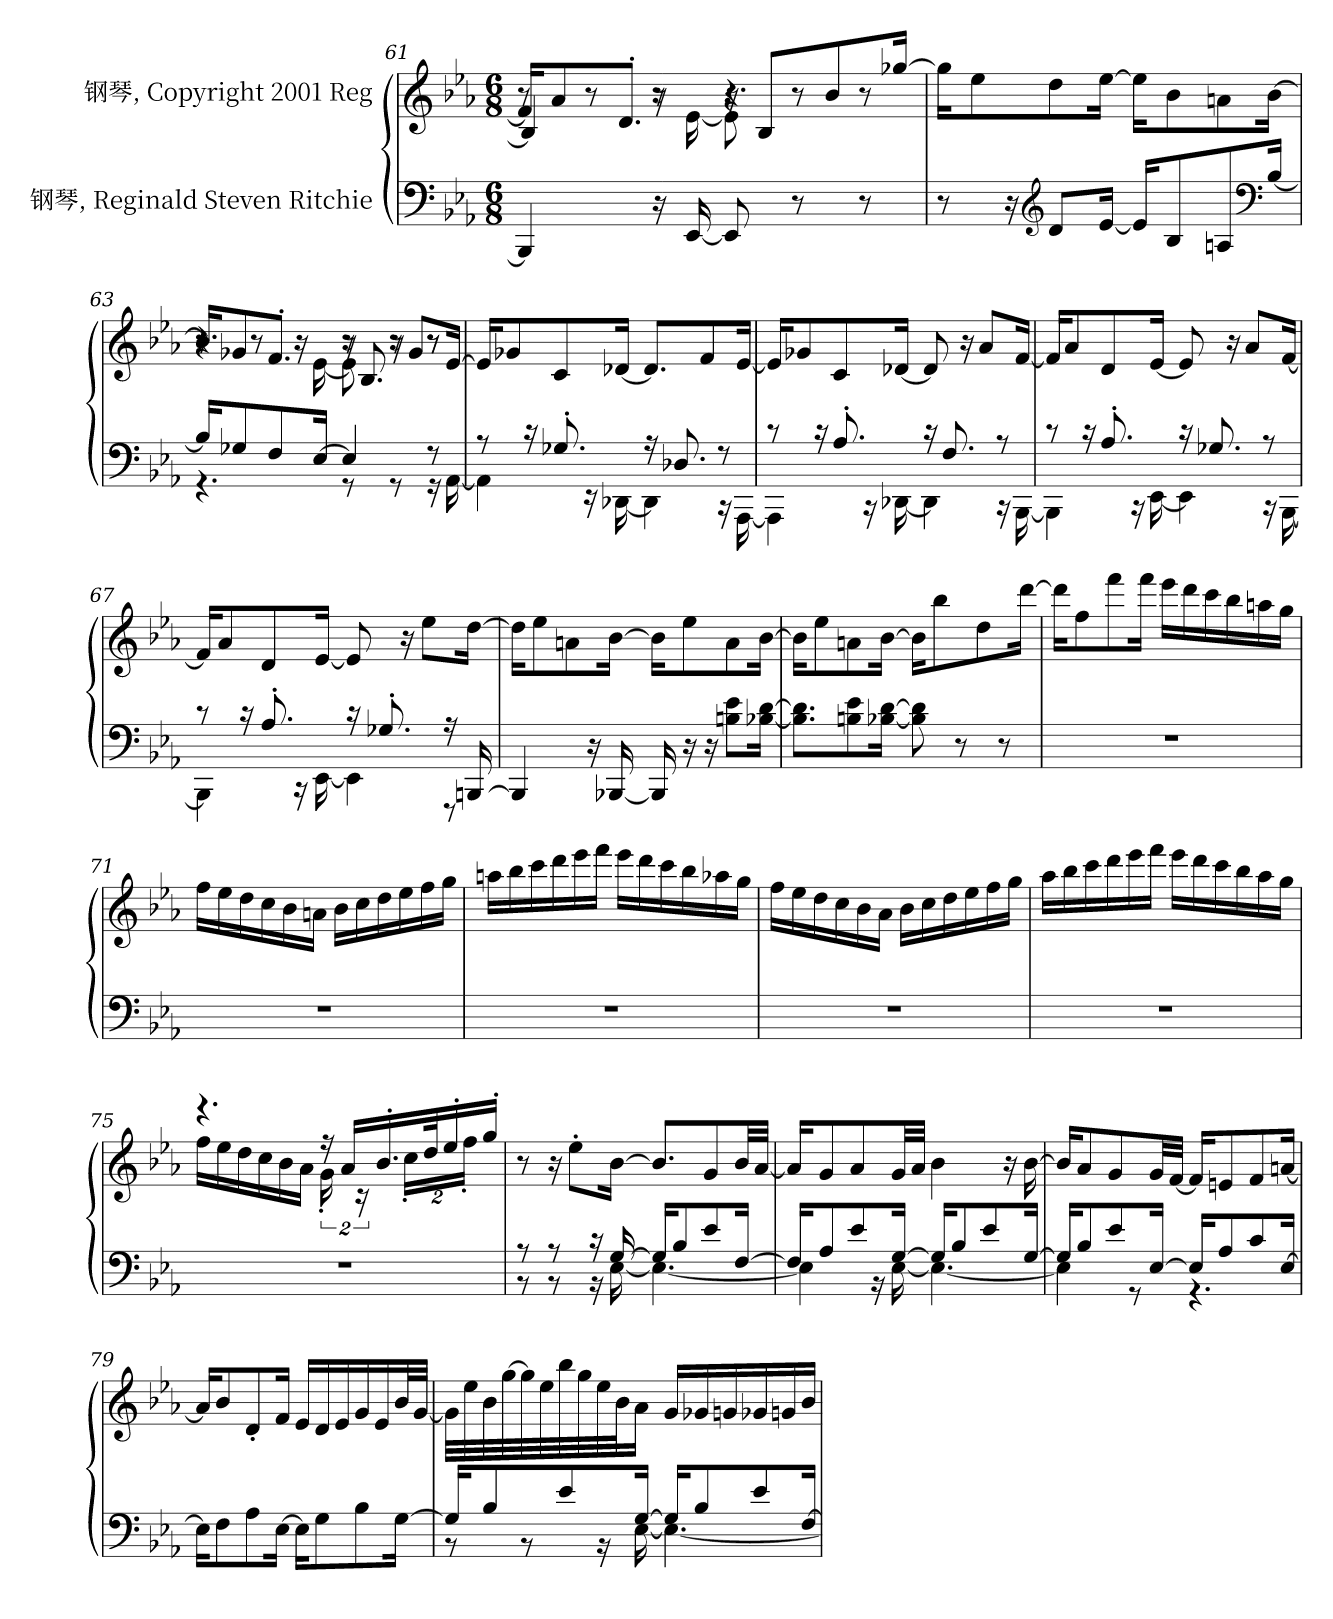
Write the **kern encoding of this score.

**kern	**kern
*part2	*part1
*staff2	*staff1
*I"钢琴, Reginald Steven Ritchie	*I"钢琴, Copyright 2001 Reg
!!LO:LB:g=z
*clefF4	*clefG2
*k[b-e-a-]	*k[b-e-a-]
*M6/8	*M6/8
=61	=61
*	*^
*	*	*^
4BBB-/]	16f/KL]	8r	4B-/]
.	8a-/	.	.
.	.	8r	.
.	8.d'/J	.	.
16r	.	16r	8r
[16EE-/	.	[16e-\	.
8EE-/]	16r	8e-\]	4.r
.	8B-/L	.	.
8r	.	8r	.
.	8b-/	.	.
8r	.	8r	.
.	[16gg-X/Jk	.	.
*	*v	*v	*v
=62	=62
8r	16gg-\KL]
.	8ee-\
16r	.
*clefG2	*
8d/L	8dd\
[16e-/Jk	[16ee-\Jk
16e-/KL]	16ee-\KL]
8B-/	8b-\
8An/	8an\
*clefF4	*
[16B-/Jk	[16b-\Jk
=63	=63
*^	*^
*	*	*	*^
16B-/KL]	4.r	16b-/KL]	8r	4.r
8G-X/	.	8g-X/	.	.
.	.	.	8r	.
8F/	.	8.f'/J	.	.
.	.	.	16r	.
[16E-/Jk	.	.	[16e-\	.
4E-/]	8r	8r	8e-\]	16r
.	.	.	.	8.B-/
.	8r	16r	8r	.
.	.	8g-/L	.	.
8r	16r	.	8r	8r
.	[16AA-\	[16e-/Jk	.	.
*	*	*v	*v	*v
!!LO:LB:g=z
=64	=64	=64
8r	4AA-\]	16e-/KL]
.	.	8g-X/
16r	.	.
8.G-X'/	.	8c/
.	16r	.
.	[16DD-X\	[16d-X/Jk
16r	4DD-\]	8.d-/L]
8.D-X/	.	.
.	.	8f/
8r	16r	.
.	[16AAA-\	[16e-/Jk
=65	=65	=65
8r	4AAA-\]	16e-/KL]
.	.	8g-X/
16r	.	.
8.A-'/	.	8c/
.	16r	.
.	[16DD-X\	[16d-X/Jk
16r	4DD-\]	8d-/]
8.F/	.	.
.	.	16r
.	.	8a-/L
8r	16r	.
.	[16BBB-\	[16f/Jk
=66	=66	=66
8r	4BBB-\]	16f/KL]
.	.	8a-/
16r	.	.
8.A-'/	.	8d/
.	16r	.
.	[16EE-\	[16e-/Jk
16r	4EE-\]	8e-/]
8.G-X/	.	.
.	.	16r
.	.	8a-/L
8r	16r	.
.	[16BBB-\	[16f/Jk
!!LO:PB:g=z
=67	=67	=67
8r	4BBB-\]	16f/KL]
.	.	8a-/
16r	.	.
8.A-'/	.	8d/
.	16r	.
.	[16EE-\	[16e-/Jk
16r	4EE-\]	8e-/]
8.G-X'/	.	.
.	.	16r
.	.	8ee-\L
16r	8r	.
[16BBBn/	.	[16dd\Jk
*v	*v	*
=68	=68
4BBB/]	16dd\KL]
.	8ee-\
.	8an\
16r	.
[16BBB-X/	[16b-\Jk
16BBB-/]	16b-\KL]
16r	8ee-\
16r	.
8Bn\ 8e-\L	8a\
[16B-X\ [16d\Jk	[16b-\Jk
=69	=69
8.B-\] 8.d\]L	16b-\KL]
.	8ee-\
8Bn\ 8e-\	8an\
[16B-X\ [16d\Jk	[16b-\Jk
8B-\] 8d\]	16b-\KL]
.	8bb-\
8r	.
.	8dd\
8r	.
.	[16ddd\Jk
!!LO:LB:g=z
=70	=70
2.r	16ddd\KL]
.	8ff\
.	8fff\
.	16fff\Jk
.	16eee-\LL
.	16ddd\
.	16ccc\
.	16bb-\
.	16aan\
.	16gg\JJ
=71	=71
2.r	16ff\LL
.	16ee-\
.	16dd\
.	16cc\
.	16b-\
.	16an\JJ
.	16b-\LL
.	16cc\
.	16dd\
.	16ee-\
.	16ff\
.	16gg\JJ
=72	=72
2.r	16aan\LL
.	16bb-\
.	16ccc\
.	16ddd\
.	16eee-\
.	16fff\JJ
.	16eee-\LL
.	16ddd\
.	16ccc\
.	16bb-\
.	16aa-X\
.	16gg\JJ
!!LO:LB:g=z
=73	=73
2.r	16ff\LL
.	16ee-\
.	16dd\
.	16cc\
.	16b-\
.	16a-\JJ
.	16b-\LL
.	16cc\
.	16dd\
.	16ee-\
.	16ff\
.	16gg\JJ
=74	=74
2.r	16aa-\LL
.	16bb-\
.	16ccc\
.	16ddd\
.	16eee-\
.	16fff\JJ
.	16eee-\LL
.	16ddd\
.	16ccc\
.	16bb-\
.	16aa-\
.	16gg\JJ
!!LO:LB:g=z
=75	=75
*	*^
2.r	4.r	16ff\LL
.	.	16ee-\
.	.	16dd\
.	.	16cc\
.	.	16b-\
.	.	16a-\JJ
.	16r	32%3g'\
.	16a-/LL	.
.	.	32%3r
.	16.b-'/	.
.	.	32%3cc'\L
.	32dd/K	.
.	16ee-'/	.
.	.	32%3ff'\J
.	16gg'/JJ	.
*	*v	*v
=76	=76
*^	*
8r	8r	8r
8r	8r	16r
.	.	8ee-'\L
16r	16r	.
[16G/	[16E-\	[16b-\Jk
16G/KL]	4.E-\_	8.b-/L]
8B-/	.	.
8e-/	.	8g/
[16F/Jk	.	32b-/LL
.	.	[32a-/JJJ
=77	=77	=77
16F/KL]	4E-\]	16a-/KL]
8A-/	.	8g/
8e-/	.	8a-/
.	16r	.
[16G/Jk	[16E-\	32g/LL
.	.	32a-/JJJ
16G/KL]	4.E-\_	4b-\
8B-/	.	.
8e-/	.	.
.	.	16r
[16G/Jk	.	[16b-\
!!LO:LB:g=z
=78	=78	=78
16G/KL]	4E-\]	16b-/KL]
8B-/	.	8a-/
8e-/	.	8g/
.	8r	.
[16E-/Jk	.	32g/LL
.	.	[32f/JJJ
16E-/KL]	4.r	16f/KL]
8A-/	.	8en/
8c/	.	8f/
[16E-/Jk	.	[16an/Jk
*v	*v	*
=79	=79
16E-\KL]	16a/KL]
8F\	8b-/
8A-\	8d'/
[16E-\Jk	16f/Jk
16E-\KL]	16e-/LL
8G\	16d/
.	16e-/
8B-\	16g/
.	16e-/
[16G\Jk	32b-/L
.	[32g/JJJ
=80	=80
*^	*
16G/KL]	8r	32g\LLL]
.	.	32ee-\
8B-/	.	32b-\
.	.	[32gg\
.	8r	32gg\]
.	.	32ee-\
8e-/	.	32bb-\
.	.	32gg\
.	16r	32ee-\
.	.	32b-\J
[16G/Jk	[16E-\	16a-\JJ
16G/KL]	4.E-\_	16g/LL
8B-/	.	16g-X/
.	.	16gn/
8e-/	.	16g-X/
.	.	16gn/
[16F/Jk	.	16b-/JJ
*v	*v	*
=	=
*-	*-
